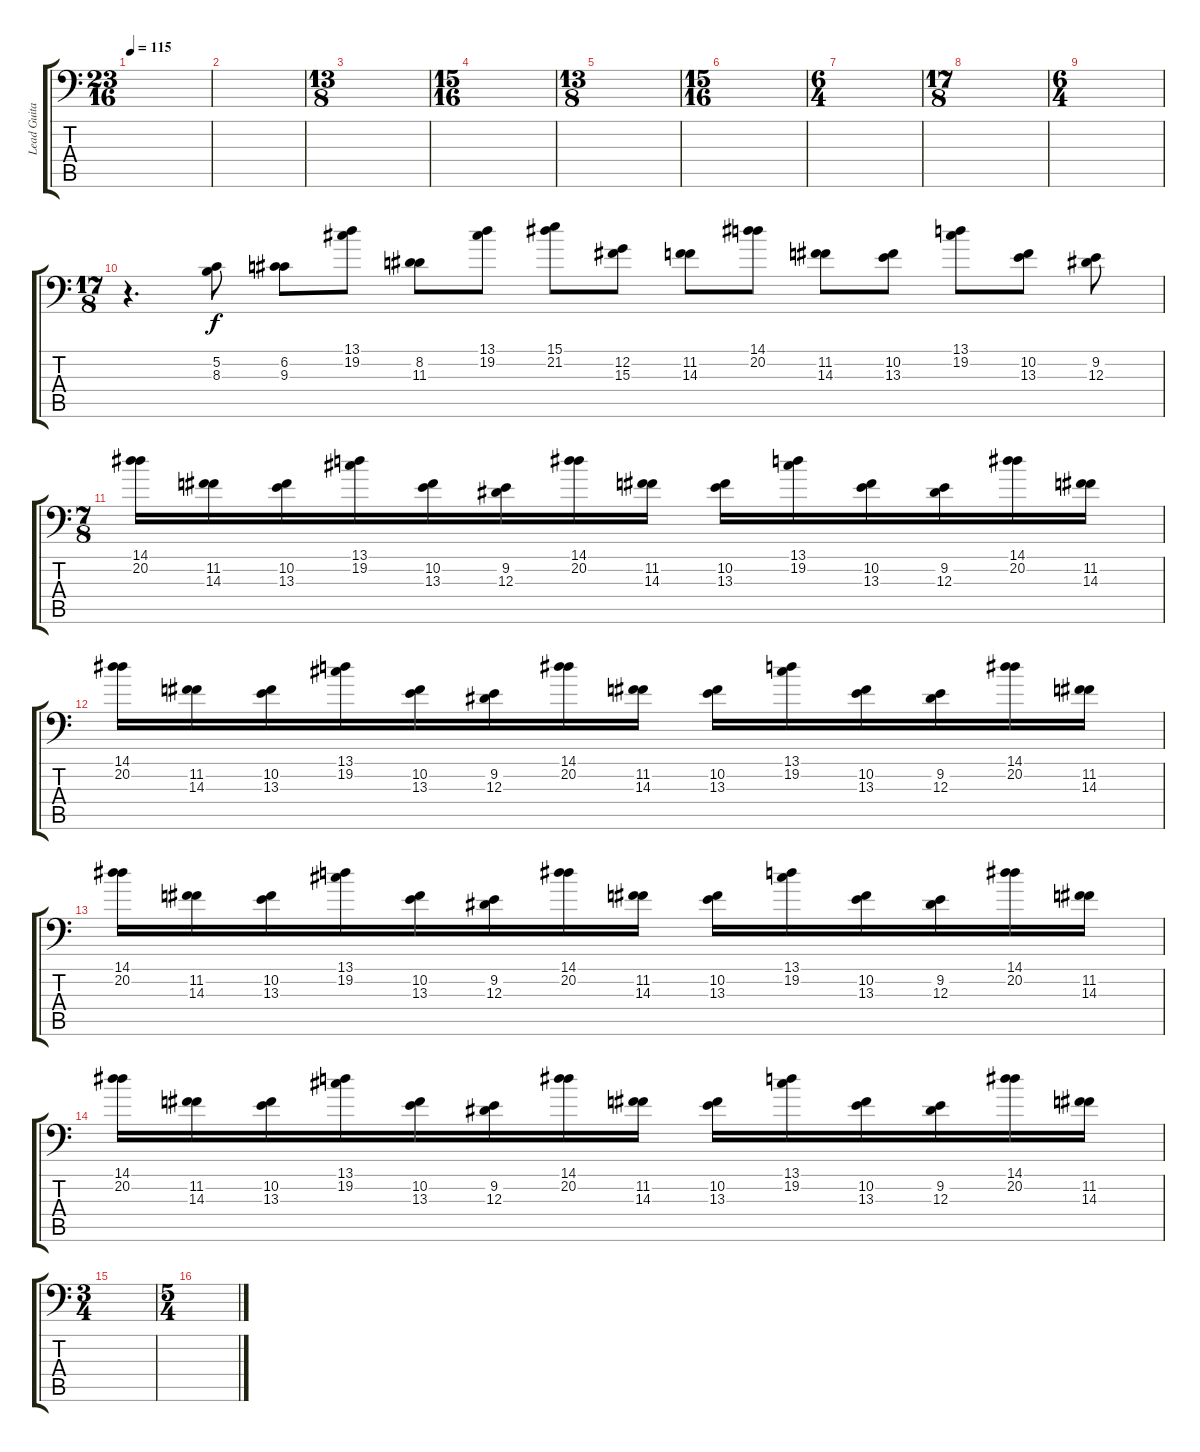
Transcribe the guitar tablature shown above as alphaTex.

\track ("Lead Guitar/Synth" "Lead Guita") {instrument acousticgrandpiano}
\staff {score tabs}
\tuning (C4 G3 Eb3 Bb2 F2 Bb1) {hide}
\ts (23 16)
\tempo 115
\clef f4
\ks c
|
|
\ts (13 8)
|
\ts (15 16)
|
\ts (13 8)
|
\ts (15 16)
|
\ts (6 4)
|
\ts (17 8)
|
\ts (6 4)
|
\ts (17 8)
r.4{d volume 0} (5.2 8.3).8{volume 13 instrument overdrivenguitar} (6.2 9.3).8 (13.1 19.2).8 (8.2 11.3).8 (13.1 19.2).8 (15.1 21.2).8 (12.2 15.3).8 (11.2 14.3).8 (14.1 20.2).8 (11.2 14.3).8 (10.2 13.3).8 (13.1 19.2).8 (10.2 13.3).8 (9.2 12.3).8 |
\ts (7 8)
(14.1 20.2).16 (11.2 14.3).16 (10.2 13.3).16 (13.1 19.2).16 (10.2 13.3).16 (9.2 12.3).16 (14.1 20.2).16 (11.2 14.3).16 (10.2 13.3).16 (13.1 19.2).16 (10.2 13.3).16 (9.2 12.3).16 (14.1 20.2).16 (11.2 14.3).16 |
(14.1 20.2).16 (11.2 14.3).16 (10.2 13.3).16 (13.1 19.2).16 (10.2 13.3).16 (9.2 12.3).16 (14.1 20.2).16 (11.2 14.3).16 (10.2 13.3).16 (13.1 19.2).16 (10.2 13.3).16 (9.2 12.3).16 (14.1 20.2).16 (11.2 14.3).16 |
(14.1 20.2).16 (11.2 14.3).16 (10.2 13.3).16 (13.1 19.2).16 (10.2 13.3).16 (9.2 12.3).16 (14.1 20.2).16 (11.2 14.3).16 (10.2 13.3).16 (13.1 19.2).16 (10.2 13.3).16 (9.2 12.3).16 (14.1 20.2).16 (11.2 14.3).16 |
(14.1 20.2).16 (11.2 14.3).16 (10.2 13.3).16 (13.1 19.2).16 (10.2 13.3).16 (9.2 12.3).16 (14.1 20.2).16 (11.2 14.3).16 (10.2 13.3).16 (13.1 19.2).16 (10.2 13.3).16 (9.2 12.3).16 (14.1 20.2).16 (11.2 14.3).16 |
\ts (3 4)
|
\ts (5 4)
